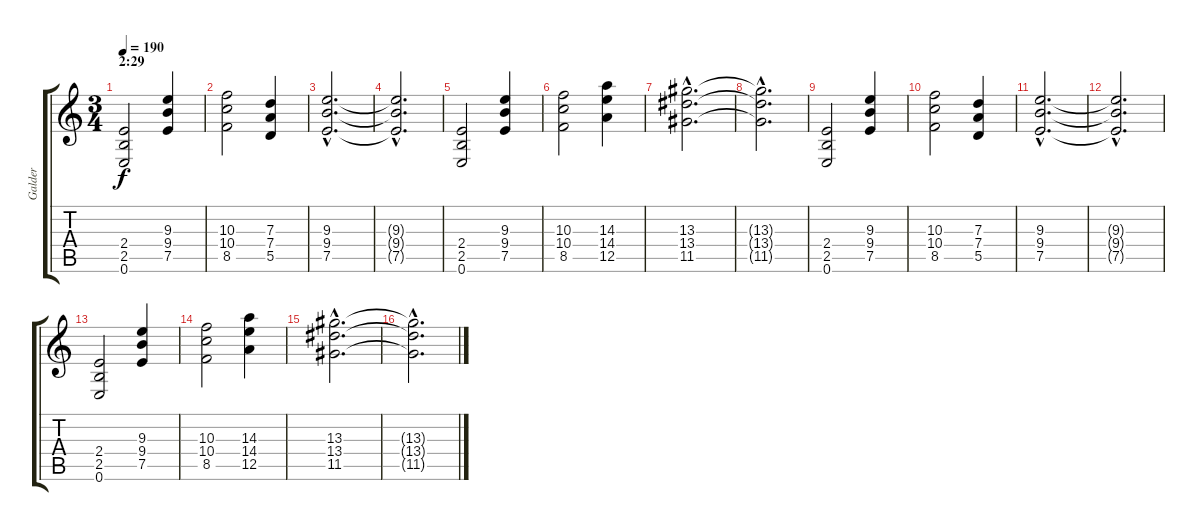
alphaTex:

\track ("Galder" "Galder") {instrument distortionguitar}
\staff {score tabs}
\tuning (E4 B3 G3 D3 A2 E2) {hide}
\ts (3 4)
\section ("" "2:29")
\tempo 190
\clef g2
\ks c
(2.4 2.5 0.6).2{dy f} (9.3 9.4 7.5).4 |
(10.3 10.4 8.5).2 (7.3 7.4 5.5).4 |
(9.3{hac} 9.4{hac} 7.5{hac}).2{d} |
(9.3{hac t} 9.4{hac t} 7.5{hac t}).2{d} |
(2.4 2.5 0.6).2 (9.3 9.4 7.5).4 |
(10.3 10.4 8.5).2 (14.3 14.4 12.5).4 |
(13.3{hac} 13.4{hac} 11.5{hac}).2{d} |
(13.3{hac t} 13.4{hac t} 11.5{hac t}).2{d} |
(2.4 2.5 0.6).2 (9.3 9.4 7.5).4 |
(10.3 10.4 8.5).2 (7.3 7.4 5.5).4 |
(9.3{hac} 9.4{hac} 7.5{hac}).2{d} |
(9.3{hac t} 9.4{hac t} 7.5{hac t}).2{d} |
(2.4 2.5 0.6).2 (9.3 9.4 7.5).4 |
(10.3 10.4 8.5).2 (14.3 14.4 12.5).4 |
(13.3{hac} 13.4{hac} 11.5{hac}).2{d} |
(13.3{hac t} 13.4{hac t} 11.5{hac t}).2{d}
